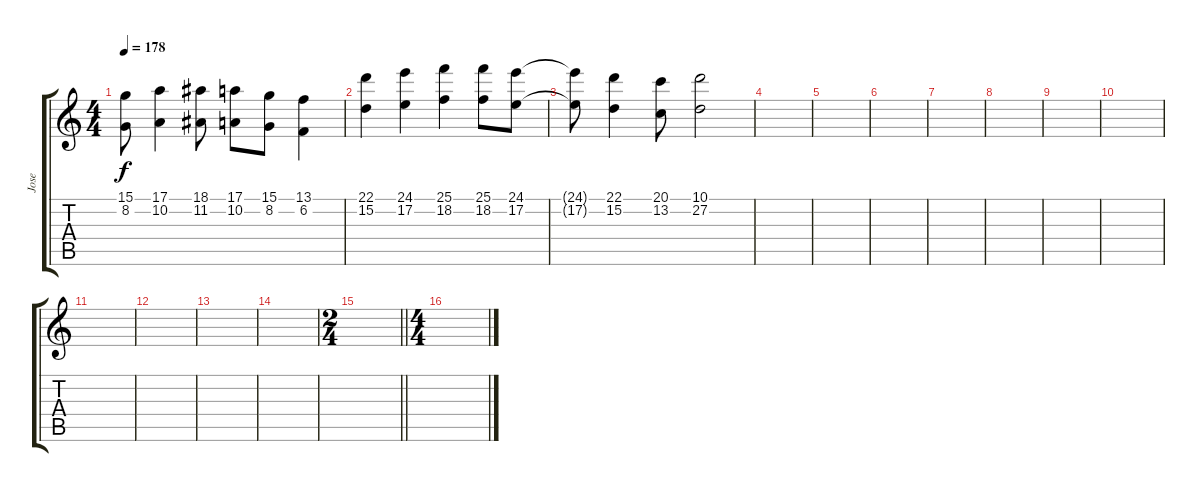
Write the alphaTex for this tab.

\track ("Jose" "Jose") {instrument lead2sawtooth}
\staff {score tabs}
\tuning (E4 B3 G3 D3 A2 E2) {hide}
\ts (4 4)
\tempo 178
\clef g2
\ks c
(15.1{t} 8.2{t}).8{dy f} (17.1 10.2).4 (18.1 11.2).8 (17.1 10.2).8 (15.1 8.2).8 (13.1 6.2).4 |
(22.1 15.2).4 (24.1 17.2).4 (25.1 18.2).4 (25.1 18.2).8 (24.1 17.2).8 |
(24.1{t} 17.2{t}).8 (22.1 15.2).4 (20.1 13.2).8 (10.1 27.2).2 |
|
|
|
|
|
|
|
|
|
|
|
\ts (2 4)
\barLineRight lightlight
|
\ts (4 4)
